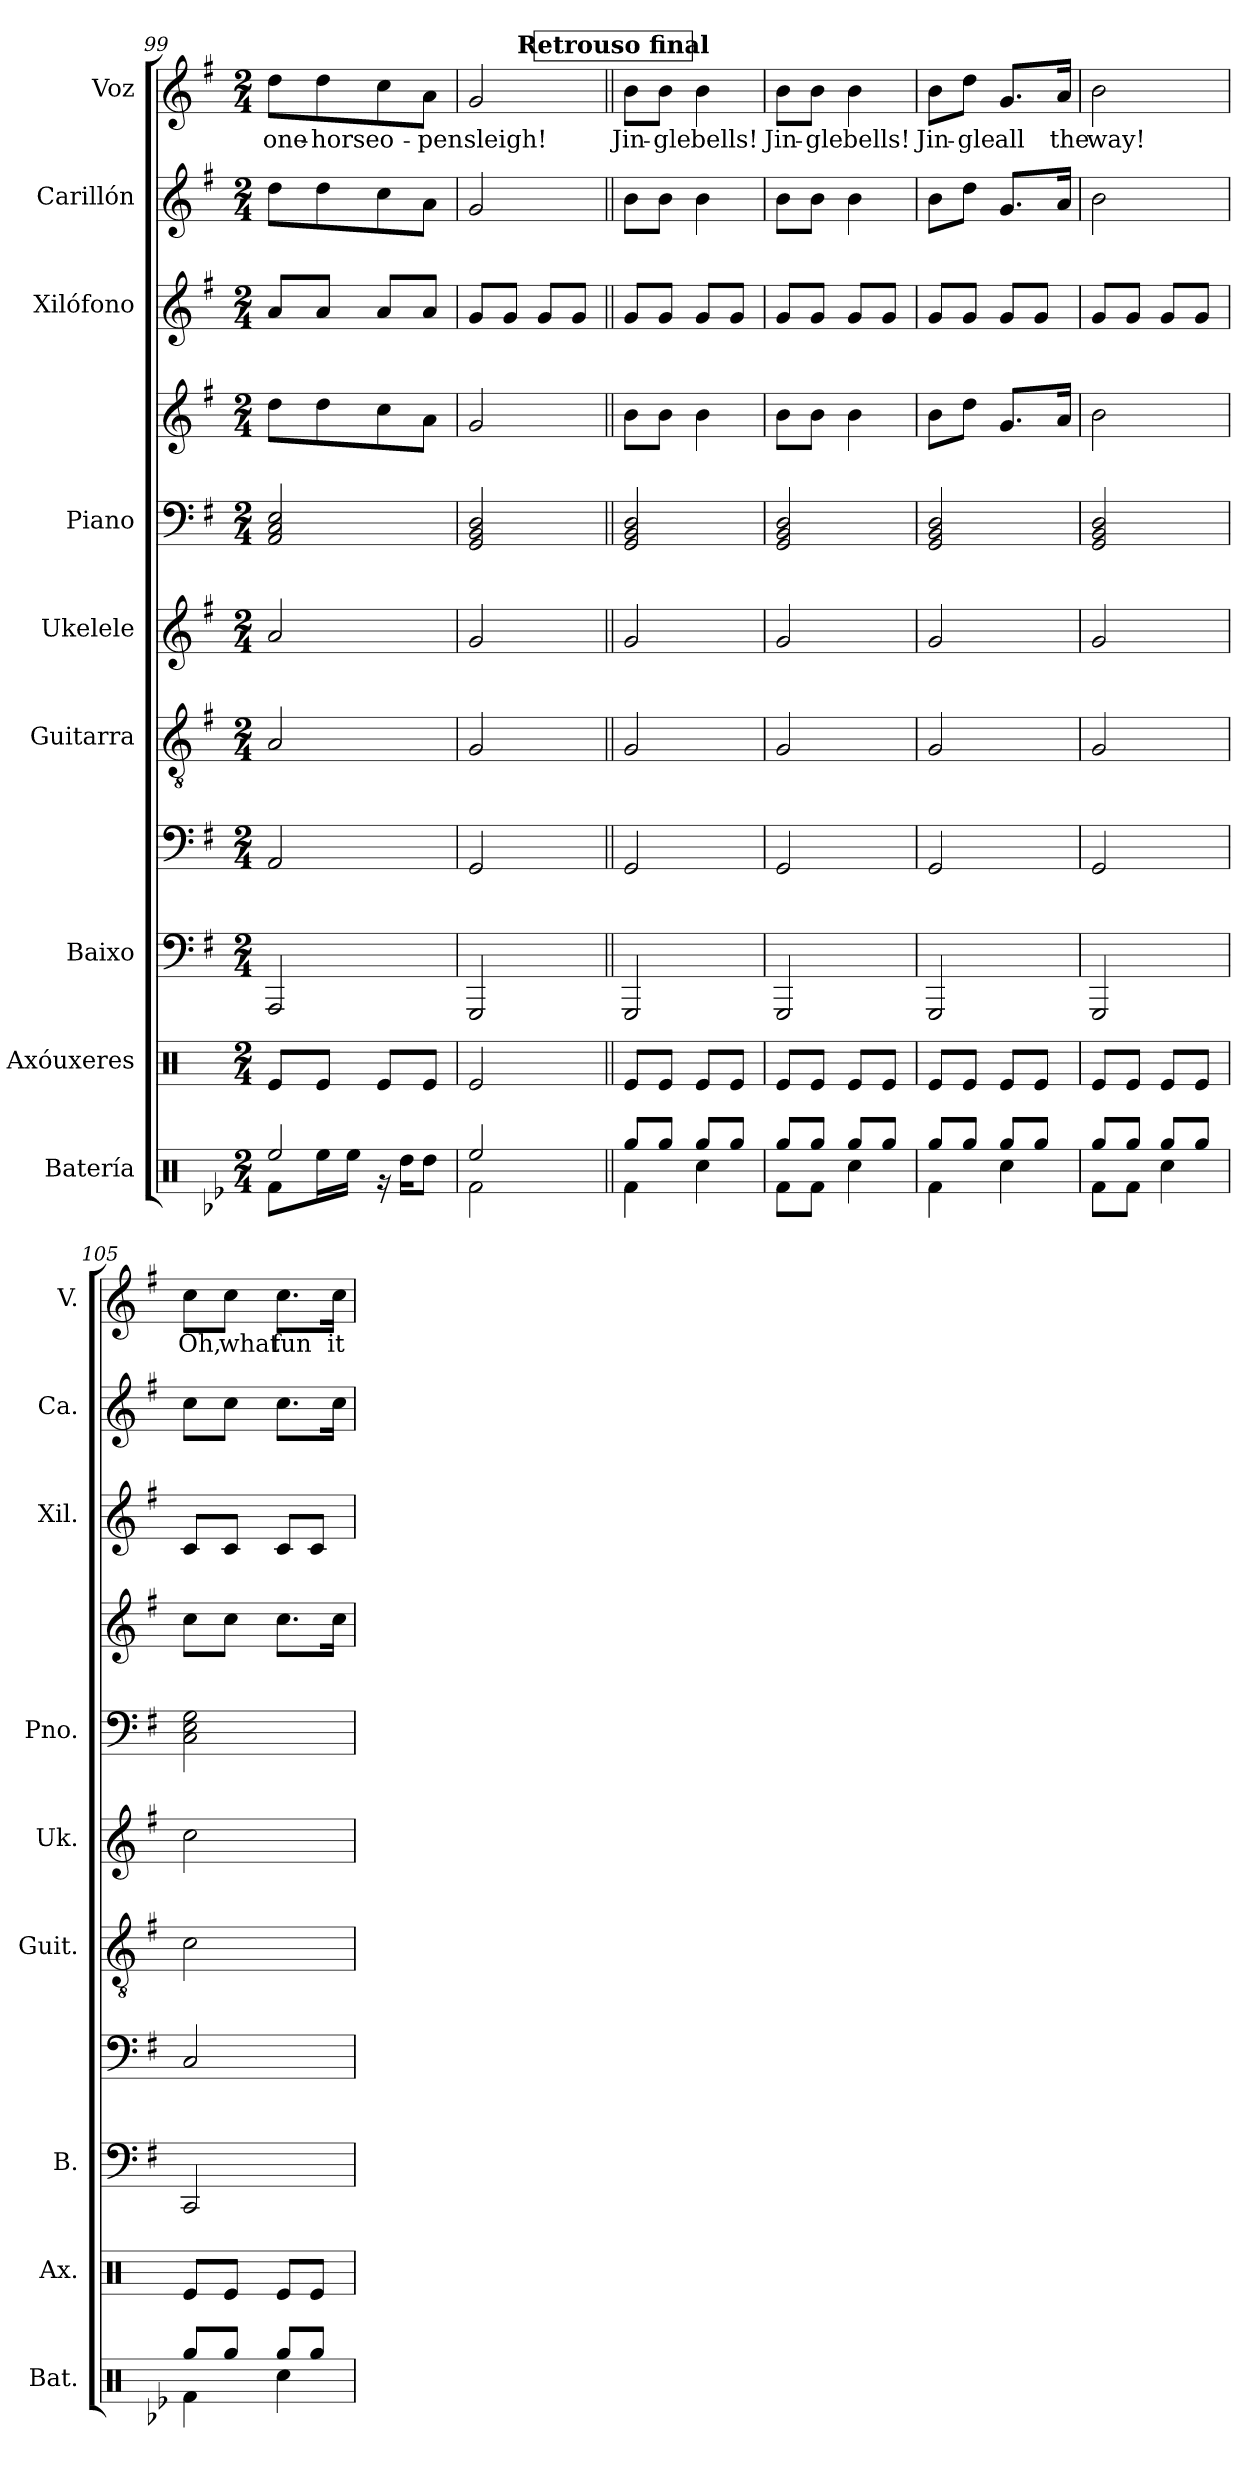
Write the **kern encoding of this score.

**kern	**kern	**kern	**kern	**kern	**kern	**kern	**kern	**kern	**kern	**kern	**text
*part9	*part8	*part7	*part7	*part6	*part5	*part4	*part4	*part3	*part2	*part1	*part1
*staff11	*staff10	*staff9	*staff8	*staff7	*staff6	*staff5	*staff4	*staff3	*staff2	*staff1	*staff1
*I"Batería	*I"Axóuxeres	*I"Baixo	*	*I"Guitarra	*I"Ukelele	*I"Piano	*	*I"Xilófono	*I"Carillón	*I"Voz	*
*I'Bat.	*I'Ax.	*I'B.	*	*I'Guit.	*I'Uk.	*I'Pno.	*	*I'Xil.	*I'Ca.	*I'V.	*
*clefX	*clefX	*	*clefF4	*clefGv2	*clefG2	*clefF4	*clefG2	*clefG2	*clefG2	*clefG2	*
*	*	*ITrd7c12	*ITrd7c12	*	*	*	*	*ITrd-7c-12	*ITrd-14c-24	*	*
*k[b-e-]	*k[]	*k[f#]	*k[f#]	*k[f#]	*k[f#]	*k[f#]	*k[f#]	*k[f#]	*k[f#]	*k[f#]	*
*M2/4	*M2/4	*M2/4	*M2/4	*M2/4	*M2/4	*M2/4	*M2/4	*M2/4	*M2/4	*M2/4	*
=99	=99	=99	=99	=99	=99	=99	=99	=99	=99	=99	=99
*^	*	*	*	*	*	*	*	*	*	*	*
!	!	!	!	!	!	!	!	!	!	!	!	!LO:LY:b
2Ree/	8Rf\L	8Re/L	2AAAA	2AAA/	2A/	2a/	2AA/ 2C/ 2E/	8dd\L	8aa/L	8dddd\L	8dd\L	one-
!	!	!	!	!	!	!	!	!	!	!	!	!LO:LY:b
.	16Ree\L	8Re/J	.	.	.	.	.	8dd\	8aa/J	8dddd\	8dd\	-horse
.	16Ree\JJ	.	.	.	.	.	.	.	.	.	.	.
!	!	!	!	!	!	!	!	!	!	!	!	!LO:LY:b
.	16r	8Re/L	.	.	.	.	.	8cc\	8aa/L	8cccc\	8cc\	o-
.	16Rdd\KL	.	.	.	.	.	.	.	.	.	.	.
!	!	!	!	!	!	!	!	!	!	!	!	!LO:LY:b
.	8Rdd\J	8Re/J	.	.	.	.	.	8a\J	8aa/J	8aaa\J	8a\J	-pen
!!LO:PB:g=z
=100	=100	=100	=100	=100	=100	=100	=100	=100	=100	=100	=100	=100
!	!	!	!	!	!	!	!	!	!	!	!	!LO:LY:b
2Ree/	2Rf\	2Re/	2GGGG	2GGG/	2G/	2g/	2GG/ 2BB/ 2D/	2g/	8gg/L	2ggg/	2g/	sleigh!
.	.	.	.	.	.	.	.	.	8gg/J	.	.	.
.	.	.	.	.	.	.	.	.	8gg/L	.	.	.
.	.	.	.	.	.	.	.	.	8gg/J	.	.	.
!!LO:REH:place=s1:a:B:fs=14:t=Retrouso final
=101||	=101||	=101||	=101||	=101||	=101||	=101||	=101||	=101||	=101||	=101||	=101||	=101||
!	!	!	!	!	!	!	!	!	!	!	!	!LO:LY:b
8Rgg/L	4Rf\	8Re/L	2GGGG	2GGG/	2G/	2g/	2GG/ 2BB/ 2D/	8b\L	8gg/L	8bbb\L	8b\L	Jin-
!	!	!	!	!	!	!	!	!	!	!	!	!LO:LY:b
8Rgg/J	.	8Re/J	.	.	.	.	.	8b\J	8gg/J	8bbb\J	8b\J	-gle
!	!	!	!	!	!	!	!	!	!	!	!	!LO:LY:b
8Rgg/L	4Rcc\	8Re/L	.	.	.	.	.	4b\	8gg/L	4bbb\	4b\	bells!
8Rgg/J	.	8Re/J	.	.	.	.	.	.	8gg/J	.	.	.
=102	=102	=102	=102	=102	=102	=102	=102	=102	=102	=102	=102	=102
!	!	!	!	!	!	!	!	!	!	!	!	!LO:LY:b
8Rgg/L	8Rf\L	8Re/L	2GGGG	2GGG/	2G/	2g/	2GG/ 2BB/ 2D/	8b\L	8gg/L	8bbb\L	8b\L	Jin-
!	!	!	!	!	!	!	!	!	!	!	!	!LO:LY:b
8Rgg/J	8Rf\J	8Re/J	.	.	.	.	.	8b\J	8gg/J	8bbb\J	8b\J	-gle
!	!	!	!	!	!	!	!	!	!	!	!	!LO:LY:b
8Rgg/L	4Rcc\	8Re/L	.	.	.	.	.	4b\	8gg/L	4bbb\	4b\	bells!
8Rgg/J	.	8Re/J	.	.	.	.	.	.	8gg/J	.	.	.
=103	=103	=103	=103	=103	=103	=103	=103	=103	=103	=103	=103	=103
!	!	!	!	!	!	!	!	!	!	!	!	!LO:LY:b
8Rgg/L	4Rf\	8Re/L	2GGGG	2GGG/	2G/	2g/	2GG/ 2BB/ 2D/	8b\L	8gg/L	8bbb\L	8b\L	Jin-
!	!	!	!	!	!	!	!	!	!	!	!	!LO:LY:b
8Rgg/J	.	8Re/J	.	.	.	.	.	8dd\J	8gg/J	8dddd\J	8dd\J	-gle
!	!	!	!	!	!	!	!	!	!	!	!	!LO:LY:b
8Rgg/L	4Rcc\	8Re/L	.	.	.	.	.	8.g/L	8gg/L	8.ggg/L	8.g/L	all
8Rgg/J	.	8Re/J	.	.	.	.	.	.	8gg/J	.	.	.
!	!	!	!	!	!	!	!	!	!	!	!	!LO:LY:b
.	.	.	.	.	.	.	.	16a/Jk	.	16aaa/Jk	16a/Jk	the
=104	=104	=104	=104	=104	=104	=104	=104	=104	=104	=104	=104	=104
!	!	!	!	!	!	!	!	!	!	!	!	!LO:LY:b
8Rgg/L	8Rf\L	8Re/L	2GGGG	2GGG/	2G/	2g/	2GG/ 2BB/ 2D/	2b\	8gg/L	2bbb\	2b\	way!
8Rgg/J	8Rf\J	8Re/J	.	.	.	.	.	.	8gg/J	.	.	.
8Rgg/L	4Rcc\	8Re/L	.	.	.	.	.	.	8gg/L	.	.	.
8Rgg/J	.	8Re/J	.	.	.	.	.	.	8gg/J	.	.	.
=105	=105	=105	=105	=105	=105	=105	=105	=105	=105	=105	=105	=105
!	!	!	!	!	!	!	!	!	!	!	!	!LO:LY:b
8Rgg/L	4Rf\	8Re/L	2CCC	2CC/	2c\	2cc\	2C\ 2E\ 2G\	8cc\L	8cc/L	8cccc\L	8cc\L	Oh,
!	!	!	!	!	!	!	!	!	!	!	!	!LO:LY:b
8Rgg/J	.	8Re/J	.	.	.	.	.	8cc\J	8cc/J	8cccc\J	8cc\J	what
!	!	!	!	!	!	!	!	!	!	!	!	!LO:LY:b
8Rgg/L	4Rcc\	8Re/L	.	.	.	.	.	8.cc\L	8cc/L	8.cccc\L	8.cc\L	fun
8Rgg/J	.	8Re/J	.	.	.	.	.	.	8cc/J	.	.	.
!	!	!	!	!	!	!	!	!	!	!	!	!LO:LY:b
.	.	.	.	.	.	.	.	16cc\Jk	.	16cccc\Jk	16cc\Jk	it
*v	*v	*	*	*	*	*	*	*	*	*	*	*
=	=	=	=	=	=	=	=	=	=	=	=
*-	*-	*-	*-	*-	*-	*-	*-	*-	*-	*-	*-
